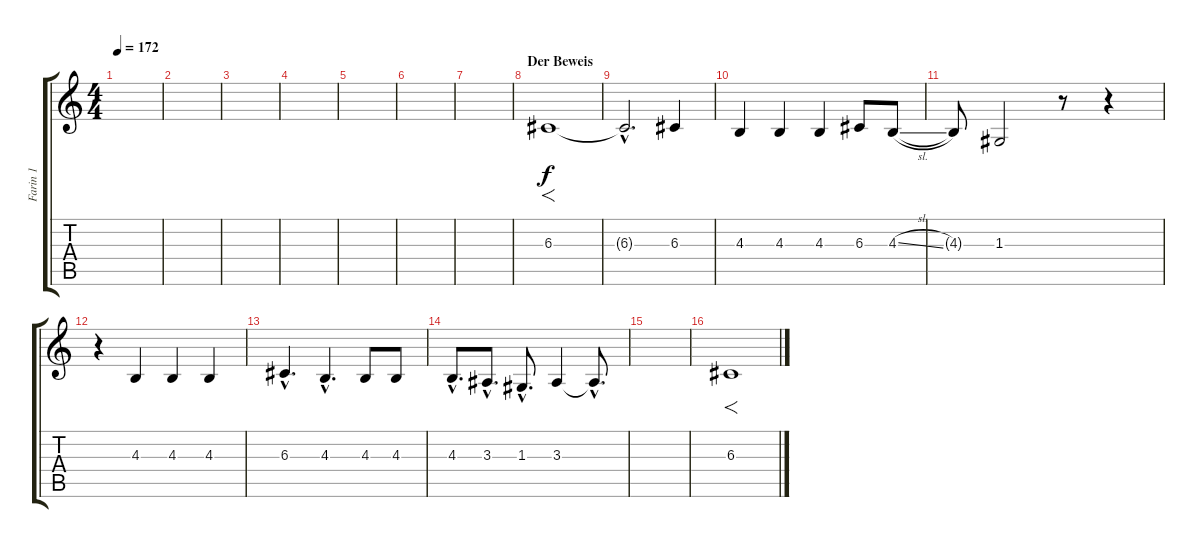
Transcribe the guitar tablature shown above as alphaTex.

\track ("Farin 1" "Farin 1") {instrument tuba}
\staff {score tabs}
\tuning (E4 B3 G3 D3 A2 E2) {hide}
\ts (4 4)
\tempo 172
\clef g2
\ks c
|
|
|
|
|
|
|
\section ("" "Der Beweis")
6.3.1{f volume 12} |
6.3{hac t}.2{d} 6.3.4 |
4.3.4 4.3.4 4.3.4 6.3.8 4.3{sl}.8 |
4.3{t}.8 1.3.2 r.8 r.4 |
r.4 4.3.4 4.3.4 4.3.4 |
6.3{hac}.4{d} 4.3{hac}.4{d} 4.3.8 4.3.8 |
4.3{hac}.8{d} 3.3{hac}.8{d} 1.3{hac}.8{d} 3.3.4 3.3{hac t}.8{d} |
|
6.3.1{f volume 12}
